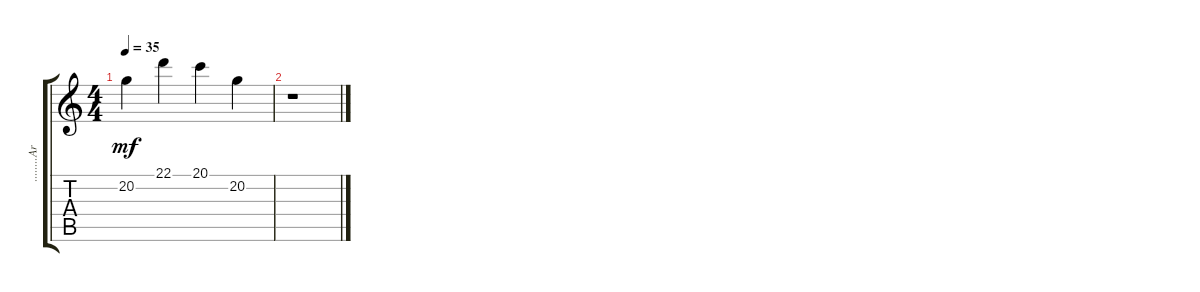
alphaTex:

\track ("........Are........" "........Ar") {instrument fx5brightness}
\staff {score tabs}
\tuning (E4 B3 G3 D3 A2 E2) {hide}
\ts (4 4)
\tempo 35
\clef g2
\ks c
20.2.4{dy mf} 22.1.4 20.1.4 20.2.4 |
r.1
